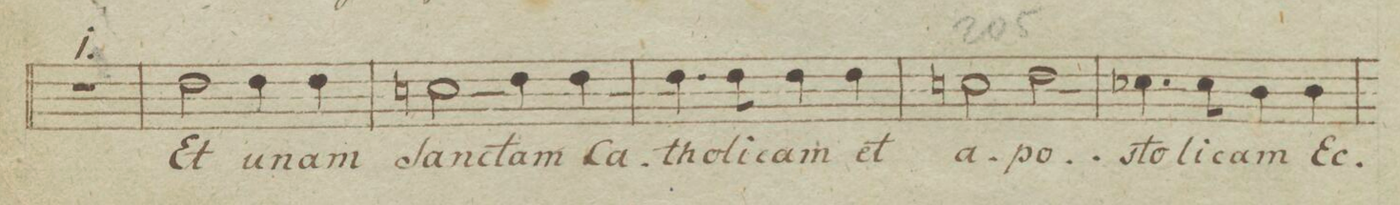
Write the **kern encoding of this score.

**kern	**text	**dynam
*I"Canto	*	*
*clefC1	*	*
*k[b-e-a-]	*	*
*met(c)	*	*
*M4/4	*	*
1r	.	.
=198	=198	=198
2b-\	Et	.
4b-\	u-	.
4b-\	-nam	.
=199	=199	=199
2an\	San-	.
4b-\	-ctam	.
4b-\	Ca-	.
=200	=200	=200
4.b-\	-tho-	.
8b-\	-li-	.
4b-\	-cam	.
4b-\	et	.
=201	=201	=201
2an\	a-	.
2b-\	-po-	.
=202	=202	=202
4.a-X\	-sto-	.
8a-\	-li-	.
4g\	-cam	.
4g\	Ec-	.
=203	=203	=203
*-	*-	*-
